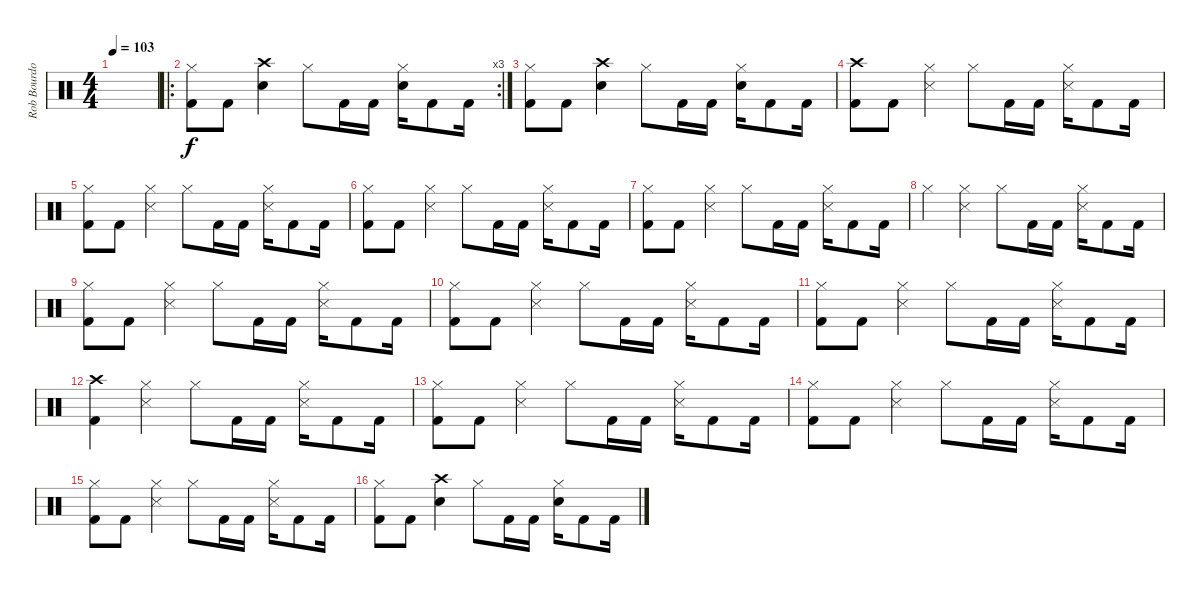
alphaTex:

\track ("Rob Bourdon" "Rob Bourdo") {instrument percussion}
\staff {score}
\articulation defaults
\ts (4 4)
\tempo 103
\clef neutral
\ks c
|
\ro
\rc 3
("Hi-Hat (closed)" "Kick (hit) 2").8 "Kick (hit) 2".8 ("Crash high (hit)" "Electric Snare (hit)").4 "Hi-Hat (closed)".8 "Kick (hit) 2".16 "Kick (hit) 2".16 ("Hi-Hat (closed)" "Electric Snare (hit)").16 "Kick (hit) 2".8 "Kick (hit) 2".16 |
("Hi-Hat (closed)" "Kick (hit) 2").8 "Kick (hit) 2".8 ("Crash high (hit)" "Electric Snare (hit)").4 "Hi-Hat (closed)".8 "Kick (hit) 2".16 "Kick (hit) 2".16 ("Hi-Hat (closed)" "Electric Snare (hit)").16 "Kick (hit) 2".8 "Kick (hit) 2".16 |
("Crash high (hit)" "Kick (hit) 2").8 "Kick (hit) 2".8 ("Hi-Hat (closed)" "Snare (side stick) 3").4 "Hi-Hat (closed)".8 "Kick (hit) 2".16 "Kick (hit) 2".16 ("Hi-Hat (closed)" "Snare (side stick) 3").16 "Kick (hit) 2".8 "Kick (hit) 2".16 |
("Hi-Hat (closed)" "Kick (hit) 2").8 "Kick (hit) 2".8 ("Hi-Hat (closed)" "Snare (side stick) 3").4 "Hi-Hat (closed)".8 "Kick (hit) 2".16 "Kick (hit) 2".16 ("Hi-Hat (closed)" "Snare (side stick) 3").16 "Kick (hit) 2".8 "Kick (hit) 2".16 |
("Hi-Hat (closed)" "Kick (hit) 2").8 "Kick (hit) 2".8 ("Hi-Hat (closed)" "Snare (side stick) 3").4 "Hi-Hat (closed)".8 "Kick (hit) 2".16 "Kick (hit) 2".16 ("Hi-Hat (closed)" "Snare (side stick) 3").16 "Kick (hit) 2".8 "Kick (hit) 2".16 |
("Hi-Hat (closed)" "Kick (hit) 2").8 "Kick (hit) 2".8 ("Hi-Hat (closed)" "Snare (side stick) 3").4 "Hi-Hat (closed)".8 "Kick (hit) 2".16 "Kick (hit) 2".16 ("Hi-Hat (closed)" "Snare (side stick) 3").16 "Kick (hit) 2".8 "Kick (hit) 2".16 |
"Hi-Hat (closed)".4 ("Hi-Hat (closed)" "Snare (side stick) 3").4 "Hi-Hat (closed)".8 "Kick (hit) 2".16 "Kick (hit) 2".16 ("Hi-Hat (closed)" "Snare (side stick) 3").16 "Kick (hit) 2".8 "Kick (hit) 2".16 |
("Hi-Hat (closed)" "Kick (hit) 2").8 "Kick (hit) 2".8 ("Hi-Hat (closed)" "Snare (side stick) 3").4 "Hi-Hat (closed)".8 "Kick (hit) 2".16 "Kick (hit) 2".16 ("Hi-Hat (closed)" "Snare (side stick) 3").16 "Kick (hit) 2".8 "Kick (hit) 2".16 |
("Hi-Hat (closed)" "Kick (hit) 2").8 "Kick (hit) 2".8 ("Hi-Hat (closed)" "Snare (side stick) 3").4 "Hi-Hat (closed)".8 "Kick (hit) 2".16 "Kick (hit) 2".16 ("Hi-Hat (closed)" "Snare (side stick) 3").16 "Kick (hit) 2".8 "Kick (hit) 2".16 |
("Hi-Hat (closed)" "Kick (hit) 2").8 "Kick (hit) 2".8 ("Hi-Hat (closed)" "Snare (side stick) 3").4 "Hi-Hat (closed)".8 "Kick (hit) 2".16 "Kick (hit) 2".16 ("Hi-Hat (closed)" "Snare (side stick) 3").16 "Kick (hit) 2".8 "Kick (hit) 2".16 |
("Crash high (hit)" "Kick (hit) 2").4 ("Hi-Hat (closed)" "Snare (side stick) 3").4 "Hi-Hat (closed)".8 "Kick (hit) 2".16 "Kick (hit) 2".16 ("Hi-Hat (closed)" "Snare (side stick) 3").16 "Kick (hit) 2".8 "Kick (hit) 2".16 |
("Hi-Hat (closed)" "Kick (hit) 2").8 "Kick (hit) 2".8 ("Hi-Hat (closed)" "Snare (side stick) 3").4 "Hi-Hat (closed)".8 "Kick (hit) 2".16 "Kick (hit) 2".16 ("Hi-Hat (closed)" "Snare (side stick) 3").16 "Kick (hit) 2".8 "Kick (hit) 2".16 |
("Hi-Hat (closed)" "Kick (hit) 2").8 "Kick (hit) 2".8 ("Hi-Hat (closed)" "Snare (side stick) 3").4 "Hi-Hat (closed)".8 "Kick (hit) 2".16 "Kick (hit) 2".16 ("Hi-Hat (closed)" "Snare (side stick) 3").16 "Kick (hit) 2".8 "Kick (hit) 2".16 |
("Hi-Hat (closed)" "Kick (hit) 2").8 "Kick (hit) 2".8 ("Hi-Hat (closed)" "Snare (side stick) 3").4 "Hi-Hat (closed)".8 "Kick (hit) 2".16 "Kick (hit) 2".16 ("Hi-Hat (closed)" "Snare (side stick) 3").16 "Kick (hit) 2".8 "Kick (hit) 2".16 |
("Hi-Hat (closed)" "Kick (hit) 2").8 "Kick (hit) 2".8 ("Crash high (hit)" "Electric Snare (hit)").4 "Hi-Hat (closed)".8 "Kick (hit) 2".16 "Kick (hit) 2".16 ("Hi-Hat (closed)" "Electric Snare (hit)").16 "Kick (hit) 2".8 "Kick (hit) 2".16
